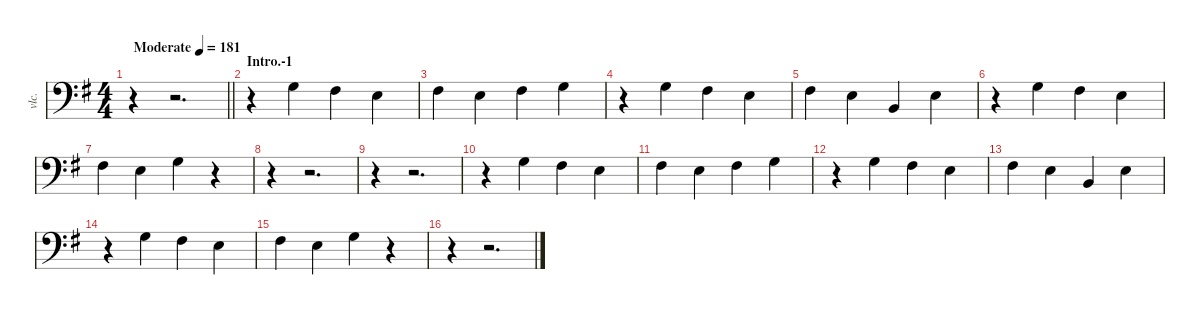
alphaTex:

\defaultSystemsLayout 4
\hideDynamics
\bracketExtendMode nobrackets
\track ("Chrous" "vlc.") {instrument cello}
\staff {score}
\tuning (E4 B3 G3 D3 A2 E2)
\ts (4 4)
\beaming (8 2 2 2 2)
\tempo (181 "Moderate")
\clef f4
\barLineRight lightlight
\ks g
r.4{dy f instrument cello} r.2{d} |
\section ("" "Intro.-1")
r.4 0.3{acc forcenatural}.4 4.4{acc #}.4 2.4{acc forcenatural}.4 |
4.4{acc #}.4 2.4{acc forcenatural}.4 4.4{acc #}.4 0.3{acc forcenatural}.4 |
r.4 0.3{acc forcenatural}.4 4.4{acc #}.4 2.4{acc forcenatural}.4 |
4.4{acc #}.4 2.4{acc forcenatural}.4 2.5{acc forcenatural}.4 2.4{acc forcenatural}.4 |
r.4 0.3{acc forcenatural}.4 4.4{acc #}.4 2.4{acc forcenatural}.4 |
4.4{acc #}.4 2.4{acc forcenatural}.4 0.3{acc forcenatural}.4 r.4 |
r.4 r.2{d} |
r.4 r.2{d} |
r.4 0.3{acc forcenatural}.4 4.4{acc #}.4 2.4{acc forcenatural}.4 |
4.4{acc #}.4 2.4{acc forcenatural}.4 4.4{acc #}.4 0.3{acc forcenatural}.4 |
r.4 0.3{acc forcenatural}.4 4.4{acc #}.4 2.4{acc forcenatural}.4 |
4.4{acc #}.4 2.4{acc forcenatural}.4 2.5{acc forcenatural}.4 2.4{acc forcenatural}.4 |
r.4 0.3{acc forcenatural}.4 4.4{acc #}.4 2.4{acc forcenatural}.4 |
4.4{acc #}.4 2.4{acc forcenatural}.4 0.3{acc forcenatural}.4 r.4 |
r.4 r.2{d}
